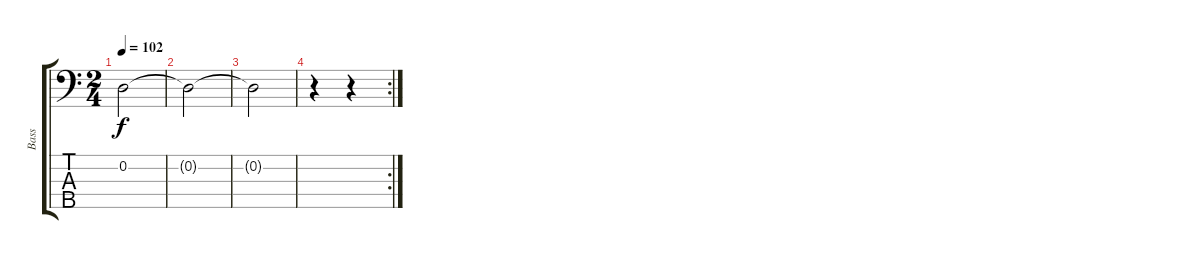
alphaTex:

\track ("Bass" "Bass") {instrument electricbassfinger}
\staff {score tabs}
\tuning (G2 D2 A1 E1 B0) {hide}
\ts (2 4)
\tempo 102
\clef f4
\ks c
0.2.2{dy f} |
0.2{t}.2 |
0.2{t}.2 |
\rc 2
r.4 r.4
